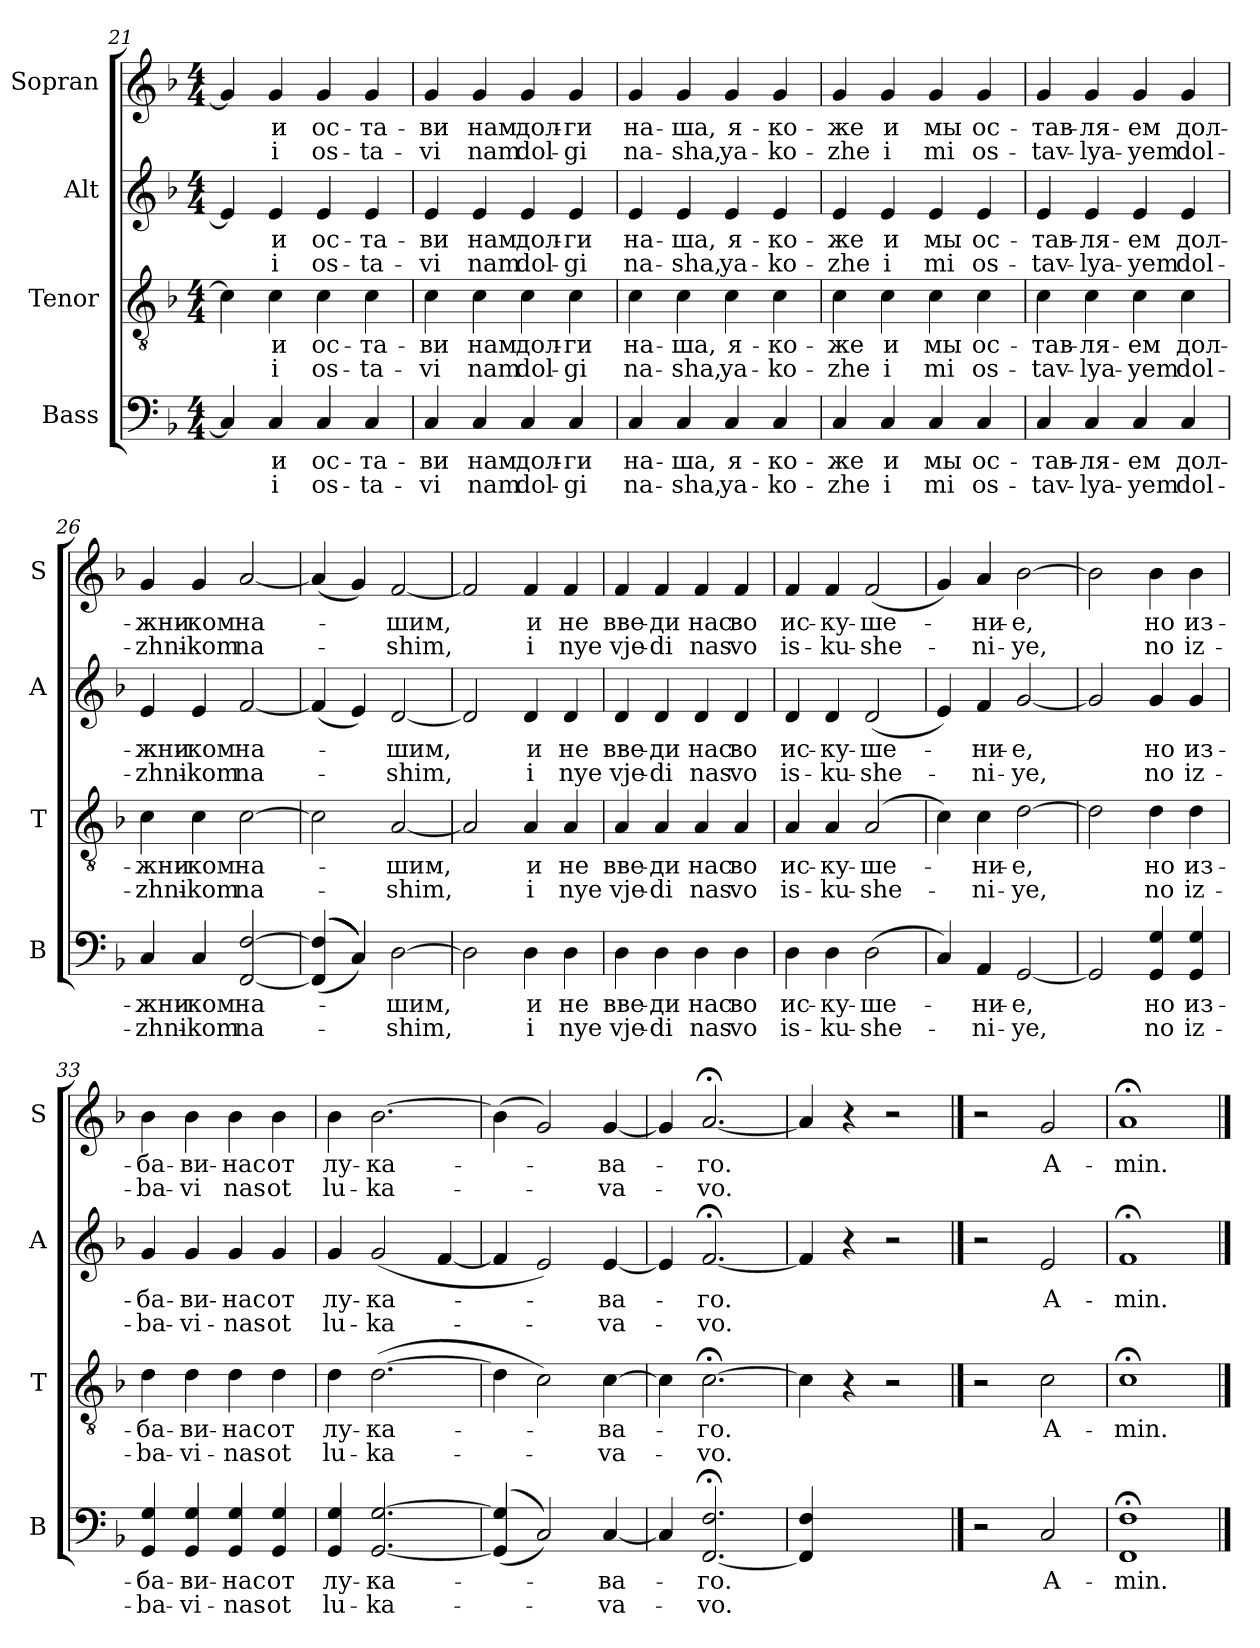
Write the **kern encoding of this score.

**kern	**text	**text	**kern	**text	**text	**kern	**text	**text	**kern	**text	**text
*part4	*part4	*part4	*part3	*part3	*part3	*part2	*part2	*part2	*part1	*part1	*part1
*staff4	*staff4	*staff4	*staff3	*staff3	*staff3	*staff2	*staff2	*staff2	*staff1	*staff1	*staff1
*I"Bass	*	*	*I"Tenor	*	*	*I"Alt	*	*	*I"Sopran	*	*
*I'B	*	*	*I'T	*	*	*I'A	*	*	*I'S	*	*
*clefF4	*	*	*clefGv2	*	*	*clefG2	*	*	*clefG2	*	*
*k[b-]	*	*	*k[b-]	*	*	*k[b-]	*	*	*k[b-]	*	*
*F:	*	*	*F:	*	*	*F:	*	*	*F:	*	*
*M4/4	*	*	*M4/4	*	*	*M4/4	*	*	*M4/4	*	*
=21	=21	=21	=21	=21	=21	=21	=21	=21	=21	=21	=21
4C/]	.	.	4c\]	.	.	4e/]	.	.	4g/]	.	.
!	!LO:LY:b	!LO:LY:b	!	!LO:LY:b	!LO:LY:b	!	!LO:LY:b	!LO:LY:b	!	!LO:LY:b	!LO:LY:b
4C/	и	i	4c\	и	i	4e/	и	i	4g/	и	i
!	!LO:LY:b	!LO:LY:b	!	!LO:LY:b	!LO:LY:b	!	!LO:LY:b	!LO:LY:b	!	!LO:LY:b	!LO:LY:b
4C/	ос-	os-	4c\	ос-	os-	4e/	ос-	os-	4g/	ос-	os-
!	!LO:LY:b	!LO:LY:b	!	!LO:LY:b	!LO:LY:b	!	!LO:LY:b	!LO:LY:b	!	!LO:LY:b	!LO:LY:b
4C/	-та-	-ta-	4c\	-та-	-ta-	4e/	-та-	-ta-	4g/	-та-	-ta-
=22	=22	=22	=22	=22	=22	=22	=22	=22	=22	=22	=22
!	!LO:LY:b	!LO:LY:b	!	!LO:LY:b	!LO:LY:b	!	!LO:LY:b	!LO:LY:b	!	!LO:LY:b	!LO:LY:b
4C/	-ви	-vi	4c\	-ви	-vi	4e/	-ви	-vi	4g/	-ви	-vi
!	!LO:LY:b	!LO:LY:b	!	!LO:LY:b	!LO:LY:b	!	!LO:LY:b	!LO:LY:b	!	!LO:LY:b	!LO:LY:b
4C/	нам	nam	4c\	нам	nam	4e/	нам	nam	4g/	нам	nam
!	!LO:LY:b	!LO:LY:b	!	!LO:LY:b	!LO:LY:b	!	!LO:LY:b	!LO:LY:b	!	!LO:LY:b	!LO:LY:b
4C/	дол-	dol-	4c\	дол-	dol-	4e/	дол-	dol-	4g/	дол-	dol-
!	!LO:LY:b	!LO:LY:b	!	!LO:LY:b	!LO:LY:b	!	!LO:LY:b	!LO:LY:b	!	!LO:LY:b	!LO:LY:b
4C/	-ги	-gi	4c\	-ги	-gi	4e/	-ги	-gi	4g/	-ги	-gi
!!LO:PB:g=z
=23	=23	=23	=23	=23	=23	=23	=23	=23	=23	=23	=23
!	!LO:LY:b	!LO:LY:b	!	!LO:LY:b	!LO:LY:b	!	!LO:LY:b	!LO:LY:b	!	!LO:LY:b	!LO:LY:b
4C/	на-	na-	4c\	на-	na-	4e/	на-	na-	4g/	на-	na-
!	!LO:LY:b	!LO:LY:b	!	!LO:LY:b	!LO:LY:b	!	!LO:LY:b	!LO:LY:b	!	!LO:LY:b	!LO:LY:b
4C/	-ша,	-sha,	4c\	-ша,	-sha,	4e/	-ша,	-sha,	4g/	-ша,	-sha,
!	!LO:LY:b	!LO:LY:b	!	!LO:LY:b	!LO:LY:b	!	!LO:LY:b	!LO:LY:b	!	!LO:LY:b	!LO:LY:b
4C/	я-	ya-	4c\	я-	ya-	4e/	я-	ya-	4g/	я-	ya-
!	!LO:LY:b	!LO:LY:b	!	!LO:LY:b	!LO:LY:b	!	!LO:LY:b	!LO:LY:b	!	!LO:LY:b	!LO:LY:b
4C/	-ко-	-ko-	4c\	-ко-	-ko-	4e/	-ко-	-ko-	4g/	-ко-	-ko-
=24	=24	=24	=24	=24	=24	=24	=24	=24	=24	=24	=24
!	!LO:LY:b	!LO:LY:b	!	!LO:LY:b	!LO:LY:b	!	!LO:LY:b	!LO:LY:b	!	!LO:LY:b	!LO:LY:b
4C/	-же	-zhe	4c\	-же	-zhe	4e/	-же	-zhe	4g/	-же	-zhe
!	!LO:LY:b	!LO:LY:b	!	!LO:LY:b	!LO:LY:b	!	!LO:LY:b	!LO:LY:b	!	!LO:LY:b	!LO:LY:b
4C/	и	i	4c\	и	i	4e/	и	i	4g/	и	i
!	!LO:LY:b	!LO:LY:b	!	!LO:LY:b	!LO:LY:b	!	!LO:LY:b	!LO:LY:b	!	!LO:LY:b	!LO:LY:b
4C/	мы	mi	4c\	мы	mi	4e/	мы	mi	4g/	мы	mi
!	!LO:LY:b	!LO:LY:b	!	!LO:LY:b	!LO:LY:b	!	!LO:LY:b	!LO:LY:b	!	!LO:LY:b	!LO:LY:b
4C/	ос-	os-	4c\	ос-	os-	4e/	ос-	os-	4g/	ос-	os-
=25	=25	=25	=25	=25	=25	=25	=25	=25	=25	=25	=25
!	!LO:LY:b	!LO:LY:b	!	!LO:LY:b	!LO:LY:b	!	!LO:LY:b	!LO:LY:b	!	!LO:LY:b	!LO:LY:b
4C/	-тав-	-tav-	4c\	-тав-	-tav-	4e/	-тав-	-tav-	4g/	-тав-	-tav-
!	!LO:LY:b	!LO:LY:b	!	!LO:LY:b	!LO:LY:b	!	!LO:LY:b	!LO:LY:b	!	!LO:LY:b	!LO:LY:b
4C/	-ля-	-lya-	4c\	-ля-	-lya-	4e/	-ля-	-lya-	4g/	-ля-	-lya-
!	!LO:LY:b	!LO:LY:b	!	!LO:LY:b	!LO:LY:b	!	!LO:LY:b	!LO:LY:b	!	!LO:LY:b	!LO:LY:b
4C/	-ем	-yem	4c\	-ем	-yem	4e/	-ем	-yem	4g/	-ем	-yem
!	!LO:LY:b	!LO:LY:b	!	!LO:LY:b	!LO:LY:b	!	!LO:LY:b	!LO:LY:b	!	!LO:LY:b	!LO:LY:b
4C/	дол-	dol-	4c\	дол-	dol-	4e/	дол-	dol-	4g/	дол-	dol-
=26	=26	=26	=26	=26	=26	=26	=26	=26	=26	=26	=26
!	!LO:LY:b	!LO:LY:b	!	!LO:LY:b	!LO:LY:b	!	!LO:LY:b	!LO:LY:b	!	!LO:LY:b	!LO:LY:b
4C/	-жни-	-zhni-	4c\	-жни-	-zhni-	4e/	-жни-	-zhni-	4g/	-жни-	-zhni-
!	!LO:LY:b	!LO:LY:b	!	!LO:LY:b	!LO:LY:b	!	!LO:LY:b	!LO:LY:b	!	!LO:LY:b	!LO:LY:b
4C/	-ком	-kom	4c\	-ком	-kom	4e/	-ком	-kom	4g/	-ком	-kom
!	!LO:LY:b	!LO:LY:b	!	!LO:LY:b	!LO:LY:b	!	!LO:LY:b	!LO:LY:b	!	!LO:LY:b	!LO:LY:b
[2FF/ [2F/	на-	na-	[2c\	на-	na-	[2f/	на-	na-	[2a/	на-	na-
=27	=27	=27	=27	=27	=27	=27	=27	=27	=27	=27	=27
(<(<(<(<4FF/] 4F/]	.	.	2c\]	.	.	(<4f/]	.	.	(<4a/]	.	.
4C/))))	.	.	.	.	.	4e/)	.	.	4g/)	.	.
!	!LO:LY:b	!LO:LY:b	!	!LO:LY:b	!LO:LY:b	!	!LO:LY:b	!LO:LY:b	!	!LO:LY:b	!LO:LY:b
[2D\	-шим,	-shim,	[2A/	-шим,	-shim,	[2d/	-шим,	-shim,	[2f/	-шим,	-shim,
=28	=28	=28	=28	=28	=28	=28	=28	=28	=28	=28	=28
2D\]	.	.	2A/]	.	.	2d/]	.	.	2f/]	.	.
!	!LO:LY:b	!LO:LY:b	!	!LO:LY:b	!LO:LY:b	!	!LO:LY:b	!LO:LY:b	!	!LO:LY:b	!LO:LY:b
4D\	и	i	4A/	и	i	4d/	и	i	4f/	и	i
!	!LO:LY:b	!LO:LY:b	!	!LO:LY:b	!LO:LY:b	!	!LO:LY:b	!LO:LY:b	!	!LO:LY:b	!LO:LY:b
4D\	не	nye	4A/	не	nye	4d/	не	nye	4f/	не	nye
!!LO:LB:g=z
=29	=29	=29	=29	=29	=29	=29	=29	=29	=29	=29	=29
!	!LO:LY:b	!LO:LY:b	!	!LO:LY:b	!LO:LY:b	!	!LO:LY:b	!LO:LY:b	!	!LO:LY:b	!LO:LY:b
4D\	вве-	vje-	4A/	вве-	vje-	4d/	вве-	vje-	4f/	вве-	vje-
!	!LO:LY:b	!LO:LY:b	!	!LO:LY:b	!LO:LY:b	!	!LO:LY:b	!LO:LY:b	!	!LO:LY:b	!LO:LY:b
4D\	-ди	-di	4A/	-ди	-di	4d/	-ди	-di	4f/	-ди	-di
!	!LO:LY:b	!LO:LY:b	!	!LO:LY:b	!LO:LY:b	!	!LO:LY:b	!LO:LY:b	!	!LO:LY:b	!LO:LY:b
4D\	нас	nas	4A/	нас	nas	4d/	нас	nas	4f/	нас	nas
!	!LO:LY:b	!LO:LY:b	!	!LO:LY:b	!LO:LY:b	!	!LO:LY:b	!LO:LY:b	!	!LO:LY:b	!LO:LY:b
4D\	во	vo	4A/	во	vo	4d/	во	vo	4f/	во	vo
=30	=30	=30	=30	=30	=30	=30	=30	=30	=30	=30	=30
!	!LO:LY:b	!LO:LY:b	!	!LO:LY:b	!LO:LY:b	!	!LO:LY:b	!LO:LY:b	!	!LO:LY:b	!LO:LY:b
4D\	ис-	is-	4A/	ис-	is-	4d/	ис-	is-	4f/	ис-	is-
!	!LO:LY:b	!LO:LY:b	!	!LO:LY:b	!LO:LY:b	!	!LO:LY:b	!LO:LY:b	!	!LO:LY:b	!LO:LY:b
4D\	-ку-	-ku-	4A/	-ку-	-ku-	4d/	-ку-	-ku-	4f/	-ку-	-ku-
!	!LO:LY:b	!LO:LY:b	!	!LO:LY:b	!LO:LY:b	!	!LO:LY:b	!LO:LY:b	!	!LO:LY:b	!LO:LY:b
(>2D\	-ше-	-she-	(>2A/	-ше-	-she-	(<2d/	-ше-	-she-	(<2f/	-ше-	-she-
=31	=31	=31	=31	=31	=31	=31	=31	=31	=31	=31	=31
4C/)	.	.	4c\)	.	.	4e/)	.	.	4g/)	.	.
!	!LO:LY:b	!LO:LY:b	!	!LO:LY:b	!LO:LY:b	!	!LO:LY:b	!LO:LY:b	!	!LO:LY:b	!LO:LY:b
4AA/	-ни-	-ni-	4c\	-ни-	-ni-	4f/	-ни-	-ni-	4a/	-ни-	-ni-
!	!LO:LY:b	!LO:LY:b	!	!LO:LY:b	!LO:LY:b	!	!LO:LY:b	!LO:LY:b	!	!LO:LY:b	!LO:LY:b
[2GG/	-е,	-ye,	[2d\	-е,	-ye,	[2g/	-е,	-ye,	[2b-\	-е,	-ye,
=32	=32	=32	=32	=32	=32	=32	=32	=32	=32	=32	=32
2GG/]	.	.	2d\]	.	.	2g/]	.	.	2b-\]	.	.
!	!LO:LY:b	!LO:LY:b	!	!LO:LY:b	!LO:LY:b	!	!LO:LY:b	!LO:LY:b	!	!LO:LY:b	!LO:LY:b
4GG/ 4G/	но	no	4d\	но	no	4g/	но	no	4b-\	но	no
!	!LO:LY:b	!LO:LY:b	!	!LO:LY:b	!LO:LY:b	!	!LO:LY:b	!LO:LY:b	!	!LO:LY:b	!LO:LY:b
4GG/ 4G/	из-	iz-	4d\	из-	iz-	4g/	из-	iz-	4b-\	из-	iz-
=33	=33	=33	=33	=33	=33	=33	=33	=33	=33	=33	=33
!	!LO:LY:b	!LO:LY:b	!	!LO:LY:b	!LO:LY:b	!	!LO:LY:b	!LO:LY:b	!	!LO:LY:b	!LO:LY:b
4GG/ 4G/	-ба-	-ba-	4d\	-ба-	-ba-	4g/	-ба-	-ba-	4b-\	-ба-	-ba-
!	!LO:LY:b	!LO:LY:b	!	!LO:LY:b	!LO:LY:b	!	!LO:LY:b	!LO:LY:b	!	!LO:LY:b	!LO:LY:b
4GG/ 4G/	-ви-	-vi-	4d\	-ви-	-vi-	4g/	-ви-	-vi-	4b-\	-ви-	-vi
!	!LO:LY:b	!LO:LY:b	!	!LO:LY:b	!LO:LY:b	!	!LO:LY:b	!LO:LY:b	!	!LO:LY:b	!LO:LY:b
4GG/ 4G/	-нас	-nas	4d\	-нас	-nas	4g/	-нас	-nas	4b-\	-нас	nas
!	!LO:LY:b	!LO:LY:b	!	!LO:LY:b	!LO:LY:b	!	!LO:LY:b	!LO:LY:b	!	!LO:LY:b	!LO:LY:b
4GG/ 4G/	от	ot	4d\	от	ot	4g/	от	ot	4b-\	от	ot
=34	=34	=34	=34	=34	=34	=34	=34	=34	=34	=34	=34
!	!LO:LY:b	!LO:LY:b	!	!LO:LY:b	!LO:LY:b	!	!LO:LY:b	!LO:LY:b	!	!LO:LY:b	!LO:LY:b
4GG/ 4G/	лу-	lu-	4d\	лу-	lu-	4g/	лу-	lu-	4b-\	лу-	lu-
!	!LO:LY:b	!LO:LY:b	!	!LO:LY:b	!LO:LY:b	!	!LO:LY:b	!LO:LY:b	!	!LO:LY:b	!LO:LY:b
[2.GG/ [2.G/	-ка-	-ka-	(>[2.d\	-ка-	-ka-	(<2g/	-ка-	-ka-	[2.b-\	-ка-	-ka-
.	.	.	.	.	.	[4f/	.	.	.	.	.
!!LO:PB:g=z
=35	=35	=35	=35	=35	=35	=35	=35	=35	=35	=35	=35
(<(<4GG/] 4G/]	.	.	4d\]	.	.	4f/]	.	.	(>4b-\]	.	.
2C/))	.	.	2c\)	.	.	2e/)	.	.	2g/)	.	.
!	!LO:LY:b	!LO:LY:b	!	!LO:LY:b	!LO:LY:b	!	!LO:LY:b	!LO:LY:b	!	!LO:LY:b	!LO:LY:b
[4C/	-ва-	-va-	[4c\	-ва-	-va-	[4e/	-ва-	-va-	[4g/	-ва-	-va-
=36	=36	=36	=36	=36	=36	=36	=36	=36	=36	=36	=36
4C/]	.	.	4c\]	.	.	4e/]	.	.	4g/]	.	.
!	!LO:LY:b	!LO:LY:b	!	!LO:LY:b	!LO:LY:b	!	!LO:LY:b	!LO:LY:b	!	!LO:LY:b	!LO:LY:b
[2.FF/;< 2.F/;<	-го.	-vo.	[2.c;<\	-го.	-vo.	[2.f;</	-го.	-vo.	[2.a;</	-го.	-vo.
=37	=37	=37	=37	=37	=37	=37	=37	=37	=37	=37	=37
4FF/] 4F/	.	.	4c\]	.	.	4f/]	.	.	4a/]	.	.
2.ryy	.	.	4r	.	.	4r	.	.	4r	.	.
.	.	.	2r	.	.	2r	.	.	2r	.	.
==38	==38	==38	==38	==38	==38	==38	==38	==38	==38	==38	==38
2r	.	.	2r	.	.	2r	.	.	2r	.	.
!	!LO:LY:b	!	!	!LO:LY:b	!	!	!LO:LY:b	!	!	!LO:LY:b	!
2C/	A-	.	2c\	A-	.	2e/	A-	.	2g/	A-	.
=39	=39	=39	=39	=39	=39	=39	=39	=39	=39	=39	=39
!	!LO:LY:b	!	!	!LO:LY:b	!	!	!LO:LY:b	!	!	!LO:LY:b	!
1FF;< 1F;<	-min.	.	1c;<	-min.	.	1f;<	-min.	.	1a;<	-min.	.
==	==	==	==	==	==	==	==	==	==	==	==
*-	*-	*-	*-	*-	*-	*-	*-	*-	*-	*-	*-
